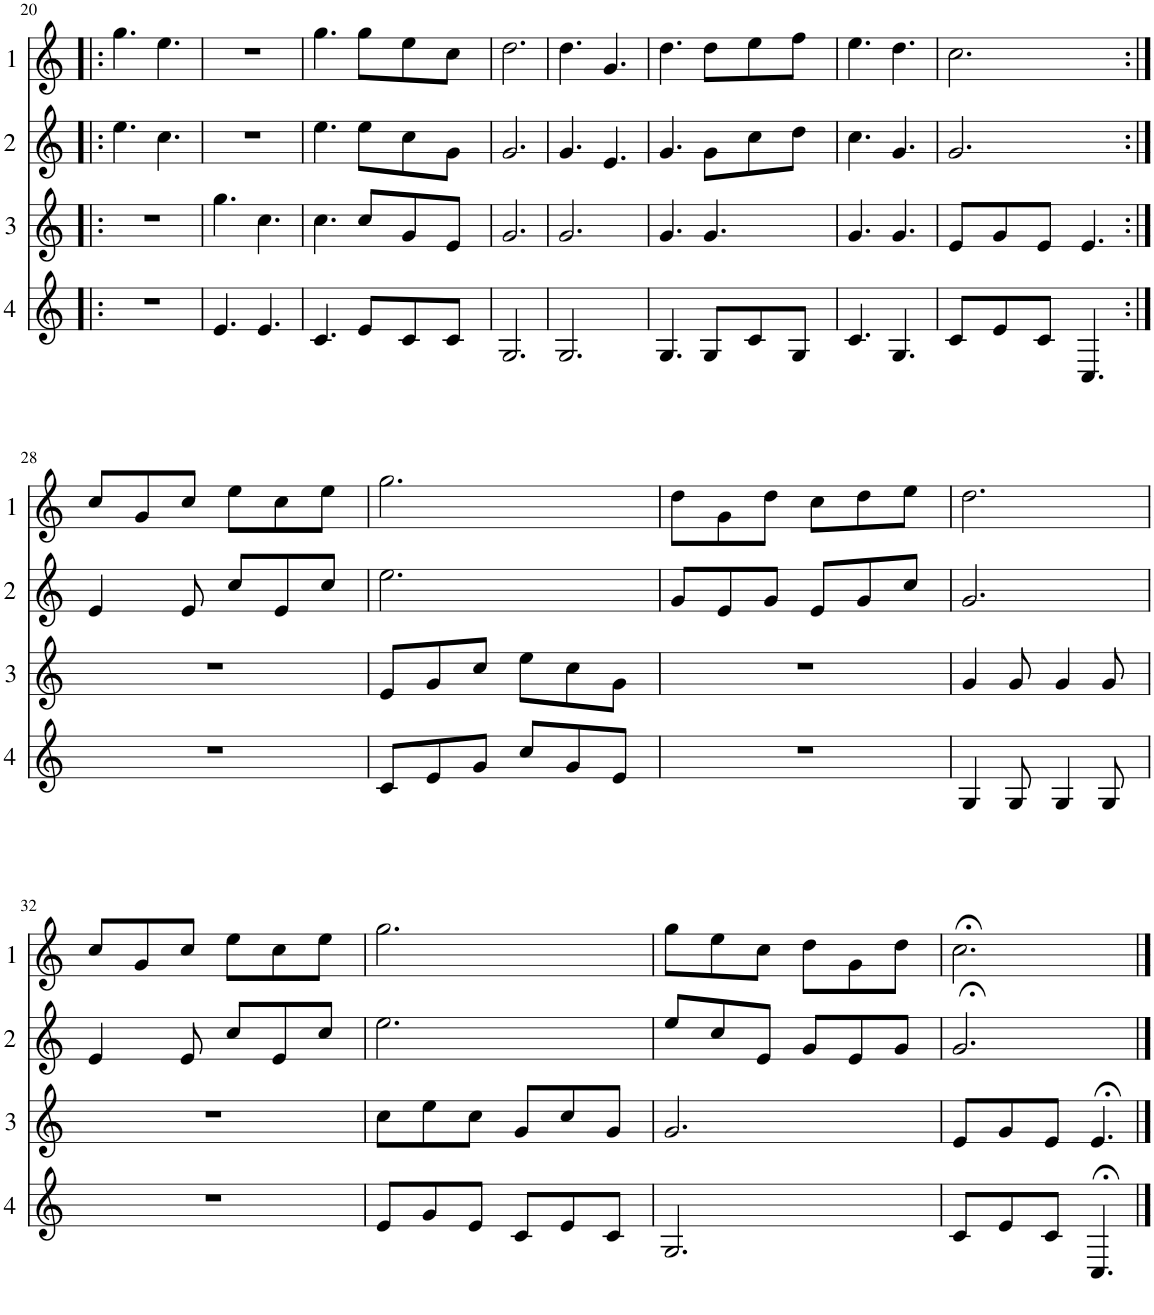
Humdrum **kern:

**kern	**kern	**kern	**kern
*part4	*part3	*part2	*part1
*staff4	*staff3	*staff2	*staff1
*I"Cor 4	*I"Cor 3	*I"Cor 2	*I"Cor 1
!!LO:PB:g=z
*clefG2	*clefG2	*clefG2	*clefG2
*Trd4c7	*Trd4c7	*Trd4c7	*Trd4c7
*k[]	*k[]	*k[]	*k[]
*M6/8	*M6/8	*M6/8	*M6/8
=20!|:	=20!|:	=20!|:	=20!|:
2.r	2.r	4.ee\	4.gg\
.	.	4.cc\	4.ee\
=21	=21	=21	=21
4.e/	4.gg\	2.r	2.r
4.e/	4.cc\	.	.
=22	=22	=22	=22
4.c/	4.cc\	4.ee\	4.gg\
8e/L	8cc/L	8ee\L	8gg\L
8c/	8g/	8cc\	8ee\
8c/J	8e/J	8g\J	8cc\J
=23	=23	=23	=23
2.G/	2.g/	2.g/	2.dd\
=24	=24	=24	=24
2.G/	2.g/	4.g/	4.dd\
.	.	4.e/	4.g/
=25	=25	=25	=25
4.G/	4.g/	4.g/	4.dd\
8G/L	4.g/	8g\L	8dd\L
8c/	.	8cc\	8ee\
8G/J	.	8dd\J	8ff\J
=26	=26	=26	=26
4.c/	4.g/	4.cc\	4.ee\
4.G/	4.g/	4.g/	4.dd\
=27	=27	=27	=27
8c/L	8e/L	2.g/	2.cc\
8e/	8g/	.	.
8c/J	8e/J	.	.
4.C/	4.e/	.	.
!!LO:LB:g=z
=28:|!	=28:|!	=28:|!	=28:|!
2.r	2.r	4e/	8cc/L
.	.	.	8g/
.	.	8e/	8cc/J
.	.	8cc/L	8ee\L
.	.	8e/	8cc\
.	.	8cc/J	8ee\J
=29	=29	=29	=29
8c/L	8e/L	2.ee\	2.gg\
8e/	8g/	.	.
8g/J	8cc/J	.	.
8cc/L	8ee\L	.	.
8g/	8cc\	.	.
8e/J	8g\J	.	.
=30	=30	=30	=30
2.r	2.r	8g/L	8dd\L
.	.	8e/	8g\
.	.	8g/J	8dd\J
.	.	8e/L	8cc\L
.	.	8g/	8dd\
.	.	8cc/J	8ee\J
=31	=31	=31	=31
4G/	4g/	2.g/	2.dd\
8G/	8g/	.	.
4G/	4g/	.	.
8G/	8g/	.	.
!!LO:LB:g=z
=32	=32	=32	=32
2.r	2.r	4e/	8cc/L
.	.	.	8g/
.	.	8e/	8cc/J
.	.	8cc/L	8ee\L
.	.	8e/	8cc\
.	.	8cc/J	8ee\J
=33	=33	=33	=33
8e/L	8cc\L	2.ee\	2.gg\
8g/	8ee\	.	.
8e/J	8cc\J	.	.
8c/L	8g/L	.	.
8e/	8cc/	.	.
8c/J	8g/J	.	.
=34	=34	=34	=34
2.G/	2.g/	8ee/L	8gg\L
.	.	8cc/	8ee\
.	.	8e/J	8cc\J
.	.	8g/L	8dd\L
.	.	8e/	8g\
.	.	8g/J	8dd\J
=35	=35	=35	=35
8c/L	8e/L	2.g;</	2.cc;<\
8e/	8g/	.	.
8c/J	8e/J	.	.
4.C;</	4.e;</	.	.
==	==	==	==
*-	*-	*-	*-
